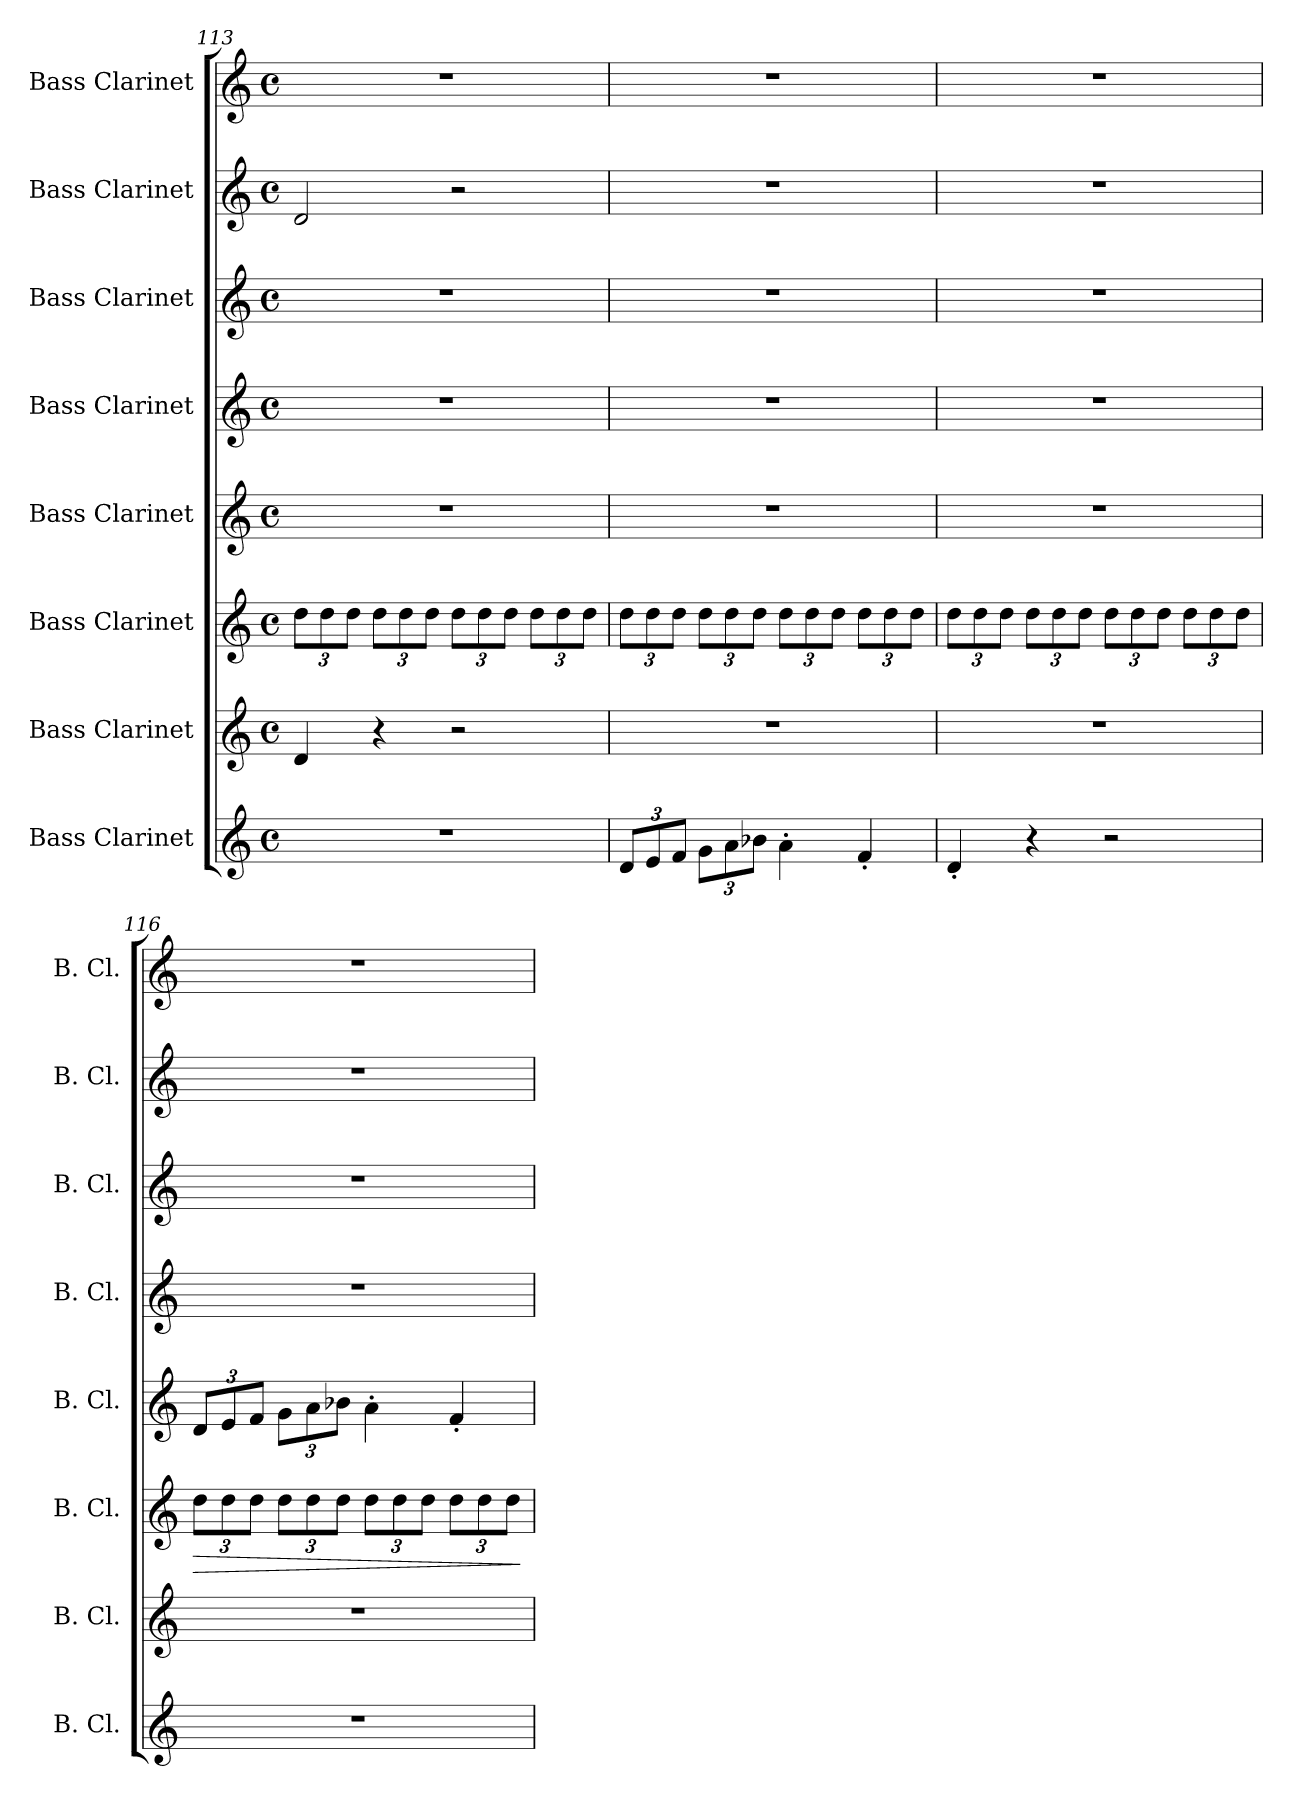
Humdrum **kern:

**kern	**kern	**kern	**dynam	**kern	**kern	**kern	**kern	**kern
*part8	*part7	*part6	*part6	*part5	*part4	*part3	*part2	*part1
*staff8	*staff7	*staff6	*staff6	*staff5	*staff4	*staff3	*staff2	*staff1
*I"Bass Clarinet	*I"Bass Clarinet	*I"Bass Clarinet	*	*I"Bass Clarinet	*I"Bass Clarinet	*I"Bass Clarinet	*I"Bass Clarinet	*I"Bass Clarinet
*I'B. Cl.	*I'B. Cl.	*I'B. Cl.	*	*I'B. Cl.	*I'B. Cl.	*I'B. Cl.	*I'B. Cl.	*I'B. Cl.
*clefG2	*clefG2	*clefG2	*	*clefG2	*clefG2	*clefG2	*clefG2	*clefG2
*ITrd8c14	*ITrd8c14	*ITrd8c14	*	*ITrd8c14	*ITrd8c14	*ITrd8c14	*ITrd8c14	*ITrd8c14
*k[]	*k[]	*k[]	*	*k[]	*k[]	*k[]	*k[]	*k[]
*M4/4	*M4/4	*M4/4	*	*M4/4	*M4/4	*M4/4	*M4/4	*M4/4
*met(c)	*met(c)	*met(c)	*	*met(c)	*met(c)	*met(c)	*met(c)	*met(c)
*	*	*Xbrackettup	*	*	*	*	*	*
=113	=113	=113	=113	=113	=113	=113	=113	=113
1r	4D/	12d\L	.	1r	1r	1r	2D/	1r
.	.	12d\	.	.	.	.	.	.
.	.	12d\J	.	.	.	.	.	.
.	4r	12d\L	.	.	.	.	.	.
.	.	12d\	.	.	.	.	.	.
.	.	12d\J	.	.	.	.	.	.
.	2r	12d\L	.	.	.	.	2r	.
.	.	12d\	.	.	.	.	.	.
.	.	12d\J	.	.	.	.	.	.
.	.	12d\L	.	.	.	.	.	.
.	.	12d\	.	.	.	.	.	.
.	.	12d\J	.	.	.	.	.	.
=114	=114	=114	=114	=114	=114	=114	=114	=114
*Xbrackettup	*	*	*	*	*	*	*	*
12D/L	1r	12d\L	.	1r	1r	1r	1r	1r
12E/	.	12d\	.	.	.	.	.	.
12F/J	.	12d\J	.	.	.	.	.	.
12G\L	.	12d\L	.	.	.	.	.	.
12A\	.	12d\	.	.	.	.	.	.
12B-X\J	.	12d\J	.	.	.	.	.	.
4A'\	.	12d\L	.	.	.	.	.	.
.	.	12d\	.	.	.	.	.	.
.	.	12d\J	.	.	.	.	.	.
4F'/	.	12d\L	.	.	.	.	.	.
.	.	12d\	.	.	.	.	.	.
.	.	12d\J	.	.	.	.	.	.
!!LO:PB:g=z
=115	=115	=115	=115	=115	=115	=115	=115	=115
4D'/	1r	12d\L	.	1r	1r	1r	1r	1r
.	.	12d\	.	.	.	.	.	.
.	.	12d\J	.	.	.	.	.	.
4r	.	12d\L	.	.	.	.	.	.
.	.	12d\	.	.	.	.	.	.
.	.	12d\J	.	.	.	.	.	.
2r	.	12d\L	.	.	.	.	.	.
.	.	12d\	.	.	.	.	.	.
.	.	12d\J	.	.	.	.	.	.
.	.	12d\L	.	.	.	.	.	.
.	.	12d\	.	.	.	.	.	.
.	.	12d\J	.	.	.	.	.	.
=116	=116	=116	=116	=116	=116	=116	=116	=116
!	!	!	!LO:HP:b	!	!	!	!	!
*	*	*	*	*Xbrackettup	*	*	*	*
1r	1r	12d\L	>	12D/L	1r	1r	1r	1r
.	.	12d\	.	12E/	.	.	.	.
.	.	12d\J	.	12F/J	.	.	.	.
.	.	12d\L	.	12G\L	.	.	.	.
.	.	12d\	.	12A\	.	.	.	.
.	.	12d\J	.	12B-X\J	.	.	.	.
.	.	12d\L	.	4A'\	.	.	.	.
.	.	12d\	.	.	.	.	.	.
.	.	12d\J	.	.	.	.	.	.
.	.	12d\L	.	4F'/	.	.	.	.
.	.	12d\	.	.	.	.	.	.
.	.	12d\J	.	.	.	.	.	.
.	.	.	]	.	.	.	.	.
=	=	=	=	=	=	=	=	=
*-	*-	*-	*-	*-	*-	*-	*-	*-
